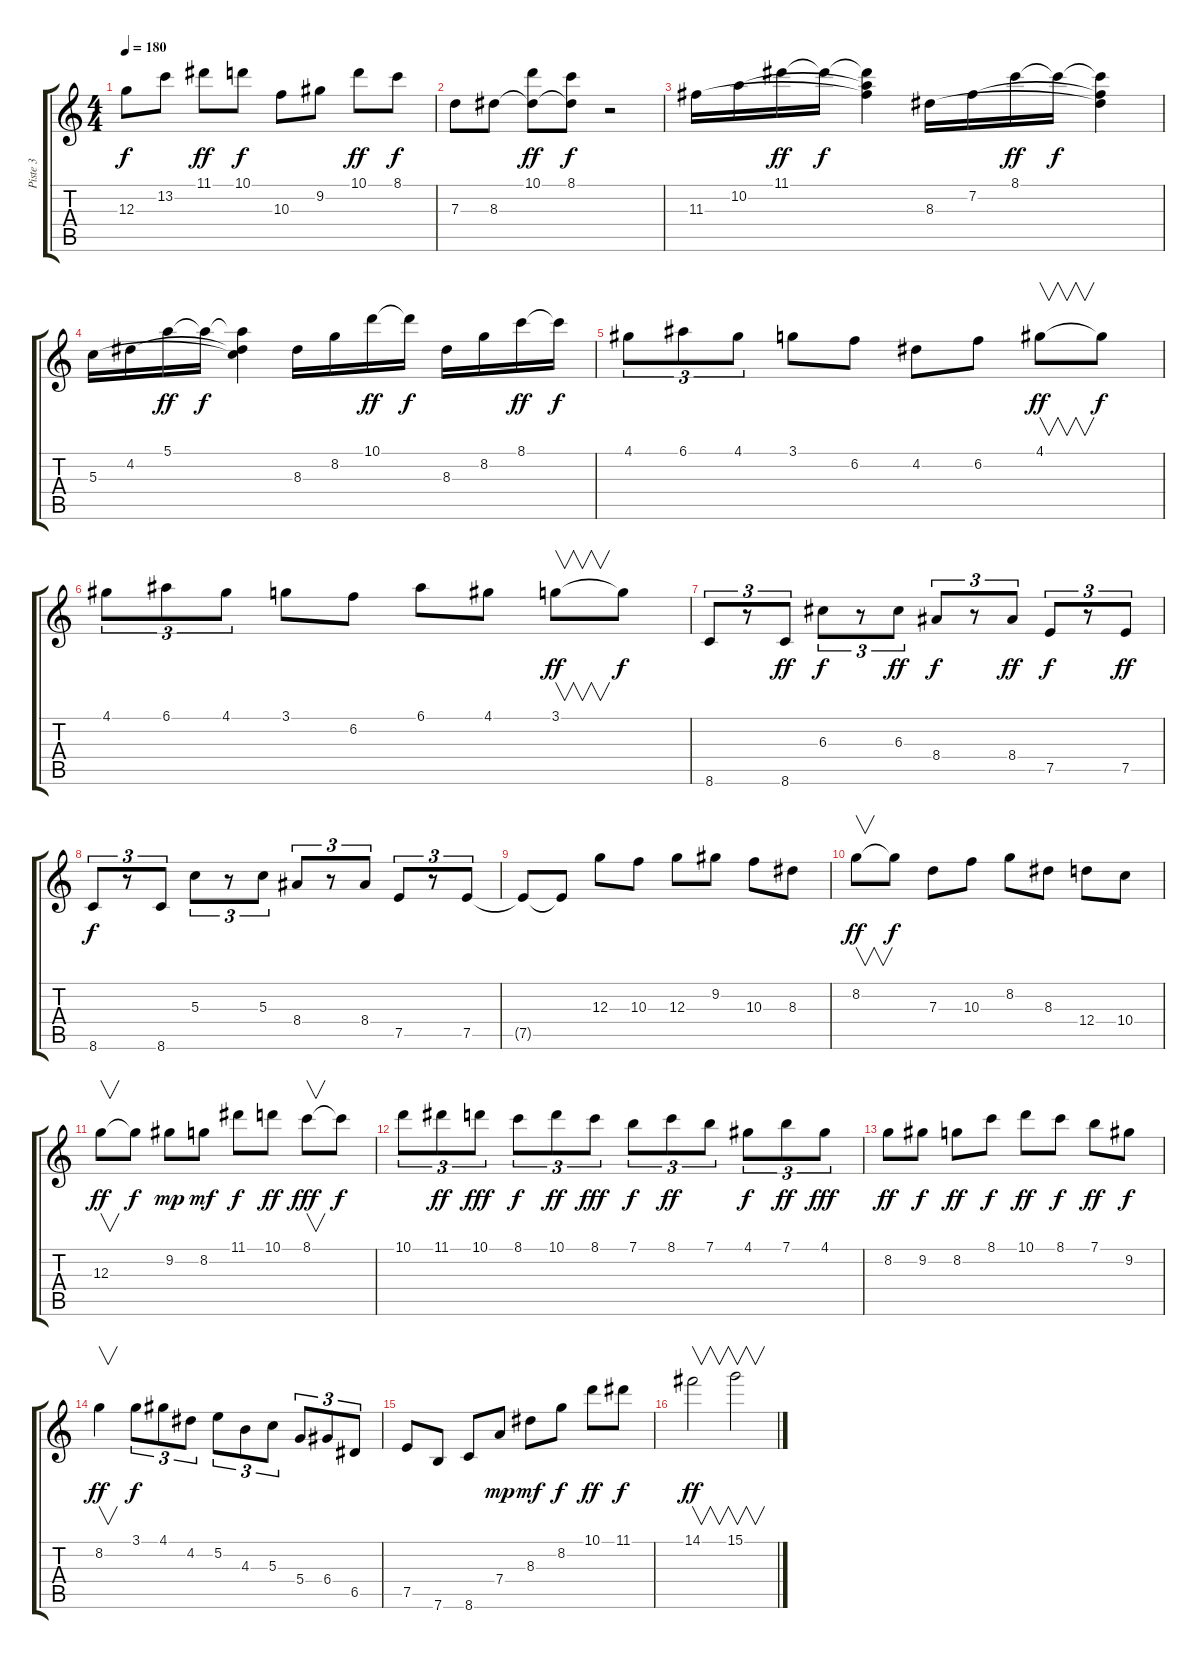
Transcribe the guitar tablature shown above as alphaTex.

\track ("Piste 3" "Piste 3") {instrument acousticguitarsteel}
\staff {score tabs}
\tuning (E4 B3 G3 D3 A2 E2) {hide}
\ts (4 4)
\tempo 180
\clef g2
\ks c
12.3.8{dy f} 13.2.8 11.1.8{dy ff} 10.1.8{dy f} 10.3.8 9.2.8 10.1.8{dy ff} 8.1.8{dy f} |
7.3.8 8.3.8 (10.1 8.3{t}).8{dy ff} (8.1 8.3{t}).8{dy f} r.2 |
11.3.16 10.2.16 11.1.16{dy ff} 11.1{t}.16{dy f} (11.1{t} 10.2{t} 11.3{t}).4 8.3.16 7.2.16 8.1.16{dy ff} 8.1{t}.16{dy f} (8.1{t} 7.2{t} 8.3{t}).4 |
5.3.16 4.2.16 5.1.16{dy ff} 5.1{t}.16{dy f} (5.1{t} 4.2{t} 5.3{t}).4 8.3.16 8.2.16 10.1.16{dy ff} 10.1{t}.16{dy f} 8.3.16 8.2.16 8.1.16{dy ff} 8.1{t}.16{dy f} |
4.1.8{tu (3 2)} 6.1.8{tu (3 2)} 4.1.8{tu (3 2)} 3.1.8 6.2.8 4.2.8 6.2.8 4.1.8{v dy ff} 4.1{t}.8{dy f} |
4.1.8{tu (3 2)} 6.1.8{tu (3 2)} 4.1.8{tu (3 2)} 3.1.8 6.2.8 6.1.8 4.1.8 3.1.8{v dy ff} 3.1{t}.8{dy f} |
8.6.8{tu (3 2)} r.8{tu (3 2)} 8.6.8{tu (3 2) dy ff} 6.3.8{tu (3 2) dy f} r.8{tu (3 2)} 6.3.8{tu (3 2) dy ff} 8.4.8{tu (3 2) dy f} r.8{tu (3 2)} 8.4.8{tu (3 2) dy ff} 7.5.8{tu (3 2) dy f} r.8{tu (3 2)} 7.5.8{tu (3 2) dy ff} |
8.6.8{tu (3 2) dy f} r.8{tu (3 2)} 8.6.8{tu (3 2)} 5.3.8{tu (3 2)} r.8{tu (3 2)} 5.3.8{tu (3 2)} 8.4.8{tu (3 2)} r.8{tu (3 2)} 8.4.8{tu (3 2)} 7.5.8{tu (3 2)} r.8{tu (3 2)} 7.5.8{tu (3 2)} |
7.5{t}.8 7.5{t}.8 12.3.8 10.3.8 12.3.8 9.2.8 10.3.8 8.3.8 |
8.2.8{v dy ff} 8.2{t}.8{dy f} 7.3.8 10.3.8 8.2.8 8.3.8 12.4.8 10.4.8 |
12.3.8{v dy ff} 12.3{t}.8{dy f} 9.2.8{dy mp} 8.2.8{dy mf} 11.1.8{dy f} 10.1.8{dy ff} 8.1.8{v dy fff} 8.1{t}.8{dy f} |
10.1.8{tu (3 2)} 11.1.8{tu (3 2) dy ff} 10.1.8{tu (3 2) dy fff} 8.1.8{tu (3 2) dy f} 10.1.8{tu (3 2) dy ff} 8.1.8{tu (3 2) dy fff} 7.1.8{tu (3 2) dy f} 8.1.8{tu (3 2) dy ff} 7.1.8{tu (3 2)} 4.1.8{tu (3 2) dy f} 7.1.8{tu (3 2) dy ff} 4.1.8{tu (3 2) dy fff} |
8.2.8{dy ff} 9.2.8{dy f} 8.2.8{dy ff} 8.1.8{dy f} 10.1.8{dy ff} 8.1.8{dy f} 7.1.8{dy ff} 9.2.8{dy f} |
8.2.4{v dy ff} 3.1.8{tu (3 2) dy f} 4.1.8{tu (3 2)} 4.2.8{tu (3 2)} 5.2.8{tu (3 2)} 4.3.8{tu (3 2)} 5.3.8{tu (3 2)} 5.4.8{tu (3 2)} 6.4.8{tu (3 2)} 6.5.8{tu (3 2)} |
7.5.8 7.6.8 8.6.8 7.4.8{dy mp} 8.3.8{dy mf} 8.2.8{dy f} 10.1.8{dy ff} 11.1.8{dy f} |
14.1.2{v dy ff} 15.1.2{v}
